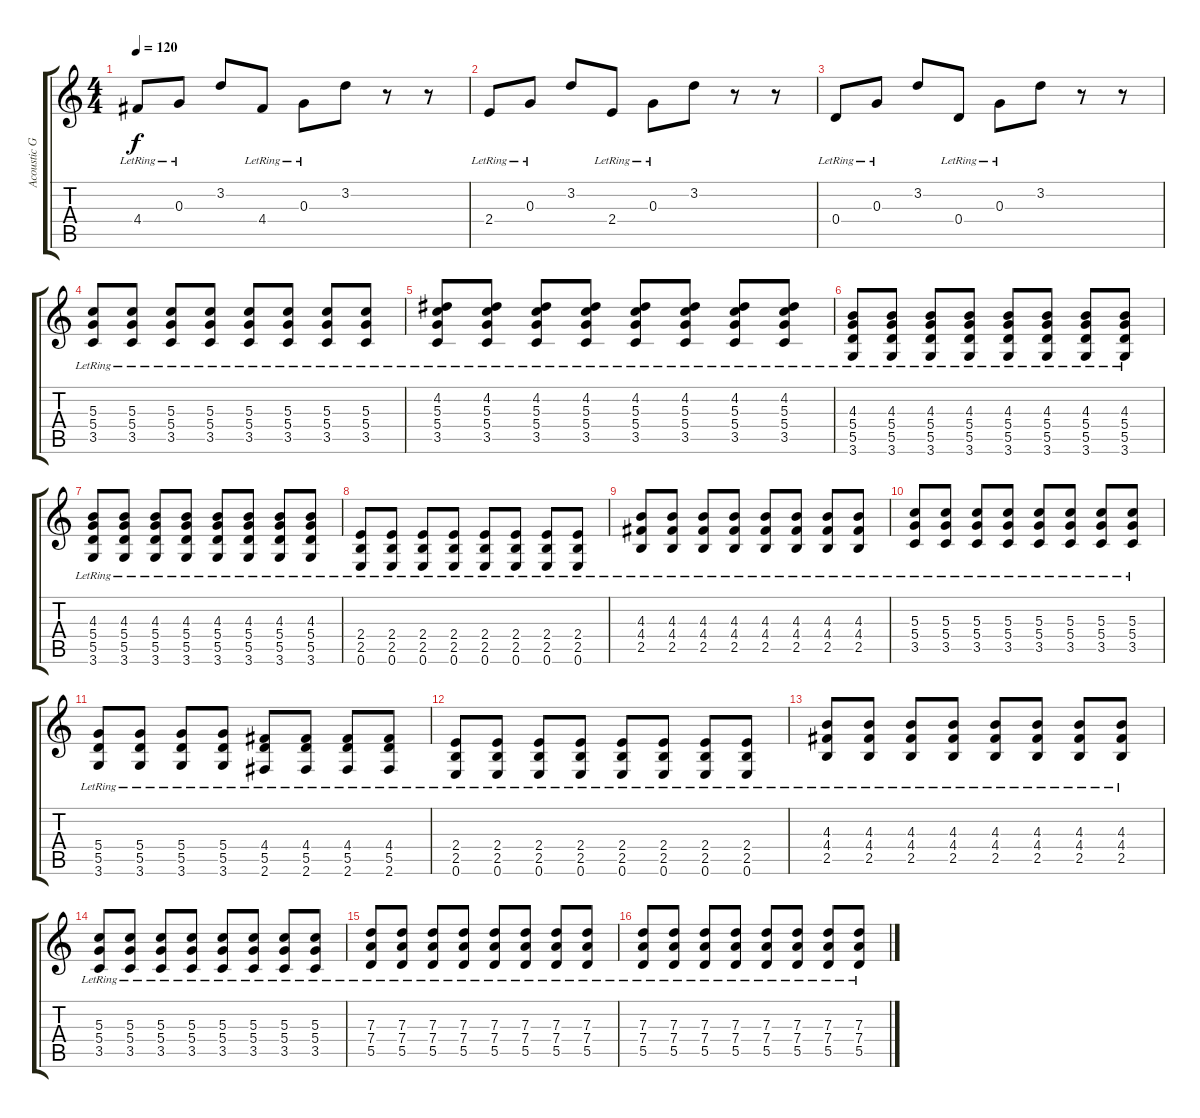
\track ("Acoustic Guitar" "Acoustic G") {instrument acousticguitarsteel}
\staff {score tabs}
\tuning (E4 B3 G3 D3 A2 E2) {hide}
\ts (4 4)
\tempo 120
\clef g2
\ks c
4.4{lr}.8{dy f} 0.3{lr}.8 3.2.8 4.4{lr}.8 0.3{lr}.8 3.2.8 r.8 r.8 |
2.4{lr}.8 0.3{lr}.8 3.2.8 2.4{lr}.8 0.3{lr}.8 3.2.8 r.8 r.8 |
0.4{lr}.8 0.3{lr}.8 3.2.8 0.4{lr}.8 0.3{lr}.8 3.2.8 r.8 r.8 |
(5.3{lr} 5.4{lr} 3.5{lr}).8 (5.3{lr} 5.4{lr} 3.5{lr}).8 (5.3{lr} 5.4{lr} 3.5{lr}).8 (5.3{lr} 5.4{lr} 3.5{lr}).8 (5.3{lr} 5.4{lr} 3.5{lr}).8 (5.3{lr} 5.4{lr} 3.5{lr}).8 (5.3{lr} 5.4{lr} 3.5{lr}).8 (5.3{lr} 5.4{lr} 3.5{lr}).8 |
(4.2 5.3{lr} 5.4{lr} 3.5{lr}).8 (4.2 5.3{lr} 5.4{lr} 3.5{lr}).8 (4.2 5.3{lr} 5.4{lr} 3.5{lr}).8 (4.2 5.3{lr} 5.4{lr} 3.5{lr}).8 (4.2 5.3{lr} 5.4{lr} 3.5{lr}).8 (4.2 5.3{lr} 5.4{lr} 3.5{lr}).8 (4.2 5.3{lr} 5.4{lr} 3.5{lr}).8 (4.2 5.3{lr} 5.4{lr} 3.5{lr}).8 |
(4.3{lr} 5.4{lr} 5.5{lr} 3.6{lr}).8 (4.3{lr} 5.4{lr} 5.5{lr} 3.6{lr}).8 (4.3{lr} 5.4{lr} 5.5{lr} 3.6{lr}).8 (4.3{lr} 5.4{lr} 5.5{lr} 3.6{lr}).8 (4.3{lr} 5.4{lr} 5.5{lr} 3.6{lr}).8 (4.3{lr} 5.4{lr} 5.5{lr} 3.6{lr}).8 (4.3{lr} 5.4{lr} 5.5{lr} 3.6{lr}).8 (4.3{lr} 5.4{lr} 5.5{lr} 3.6{lr}).8 |
(4.3{lr} 5.4{lr} 5.5{lr} 3.6{lr}).8 (4.3{lr} 5.4{lr} 5.5{lr} 3.6{lr}).8 (4.3{lr} 5.4{lr} 5.5{lr} 3.6{lr}).8 (4.3{lr} 5.4{lr} 5.5{lr} 3.6{lr}).8 (4.3{lr} 5.4{lr} 5.5{lr} 3.6{lr}).8 (4.3{lr} 5.4{lr} 5.5{lr} 3.6{lr}).8 (4.3{lr} 5.4{lr} 5.5{lr} 3.6{lr}).8 (4.3{lr} 5.4{lr} 5.5{lr} 3.6{lr}).8 |
(2.4{lr} 2.5{lr} 0.6{lr}).8 (2.4{lr} 2.5{lr} 0.6{lr}).8 (2.4{lr} 2.5{lr} 0.6{lr}).8 (2.4{lr} 2.5{lr} 0.6{lr}).8 (2.4{lr} 2.5{lr} 0.6{lr}).8 (2.4{lr} 2.5{lr} 0.6{lr}).8 (2.4{lr} 2.5{lr} 0.6{lr}).8 (2.4{lr} 2.5{lr} 0.6{lr}).8 |
(4.3{lr} 4.4{lr} 2.5{lr}).8 (4.3{lr} 4.4{lr} 2.5{lr}).8 (4.3{lr} 4.4{lr} 2.5{lr}).8 (4.3{lr} 4.4{lr} 2.5{lr}).8 (4.3{lr} 4.4{lr} 2.5{lr}).8 (4.3{lr} 4.4{lr} 2.5{lr}).8 (4.3{lr} 4.4{lr} 2.5{lr}).8 (4.3{lr} 4.4{lr} 2.5{lr}).8 |
(5.3{lr} 5.4{lr} 3.5{lr}).8 (5.3{lr} 5.4{lr} 3.5{lr}).8 (5.3{lr} 5.4{lr} 3.5{lr}).8 (5.3{lr} 5.4{lr} 3.5{lr}).8 (5.3{lr} 5.4{lr} 3.5{lr}).8 (5.3{lr} 5.4{lr} 3.5{lr}).8 (5.3{lr} 5.4{lr} 3.5{lr}).8 (5.3{lr} 5.4{lr} 3.5{lr}).8 |
(5.4{lr} 5.5{lr} 3.6{lr}).8 (5.4{lr} 5.5{lr} 3.6{lr}).8 (5.4{lr} 5.5{lr} 3.6{lr}).8 (5.4{lr} 5.5{lr} 3.6{lr}).8 (4.4{lr} 5.5{lr} 2.6{lr}).8 (4.4{lr} 5.5{lr} 2.6{lr}).8 (4.4{lr} 5.5{lr} 2.6{lr}).8 (4.4{lr} 5.5{lr} 2.6{lr}).8 |
(2.4{lr} 2.5{lr} 0.6{lr}).8 (2.4{lr} 2.5{lr} 0.6{lr}).8 (2.4{lr} 2.5{lr} 0.6{lr}).8 (2.4{lr} 2.5{lr} 0.6{lr}).8 (2.4{lr} 2.5{lr} 0.6{lr}).8 (2.4{lr} 2.5{lr} 0.6{lr}).8 (2.4{lr} 2.5{lr} 0.6{lr}).8 (2.4{lr} 2.5{lr} 0.6{lr}).8 |
(4.3{lr} 4.4{lr} 2.5{lr}).8 (4.3{lr} 4.4{lr} 2.5{lr}).8 (4.3{lr} 4.4{lr} 2.5{lr}).8 (4.3{lr} 4.4{lr} 2.5{lr}).8 (4.3{lr} 4.4{lr} 2.5{lr}).8 (4.3{lr} 4.4{lr} 2.5{lr}).8 (4.3{lr} 4.4{lr} 2.5{lr}).8 (4.3{lr} 4.4{lr} 2.5{lr}).8 |
(5.3{lr} 5.4{lr} 3.5{lr}).8 (5.3{lr} 5.4{lr} 3.5{lr}).8 (5.3{lr} 5.4{lr} 3.5{lr}).8 (5.3{lr} 5.4{lr} 3.5{lr}).8 (5.3{lr} 5.4{lr} 3.5{lr}).8 (5.3{lr} 5.4{lr} 3.5{lr}).8 (5.3{lr} 5.4{lr} 3.5{lr}).8 (5.3{lr} 5.4{lr} 3.5{lr}).8 |
(7.3{lr} 7.4{lr} 5.5{lr}).8 (7.3{lr} 7.4{lr} 5.5{lr}).8 (7.3{lr} 7.4{lr} 5.5{lr}).8 (7.3{lr} 7.4{lr} 5.5{lr}).8 (7.3{lr} 7.4{lr} 5.5{lr}).8 (7.3{lr} 7.4{lr} 5.5{lr}).8 (7.3{lr} 7.4{lr} 5.5{lr}).8 (7.3{lr} 7.4{lr} 5.5{lr}).8 |
(7.3{lr} 7.4{lr} 5.5{lr}).8 (7.3{lr} 7.4{lr} 5.5{lr}).8 (7.3{lr} 7.4{lr} 5.5{lr}).8 (7.3{lr} 7.4{lr} 5.5{lr}).8 (7.3{lr} 7.4{lr} 5.5{lr}).8 (7.3{lr} 7.4{lr} 5.5{lr}).8 (7.3{lr} 7.4{lr} 5.5{lr}).8 (7.3{lr} 7.4{lr} 5.5{lr}).8
